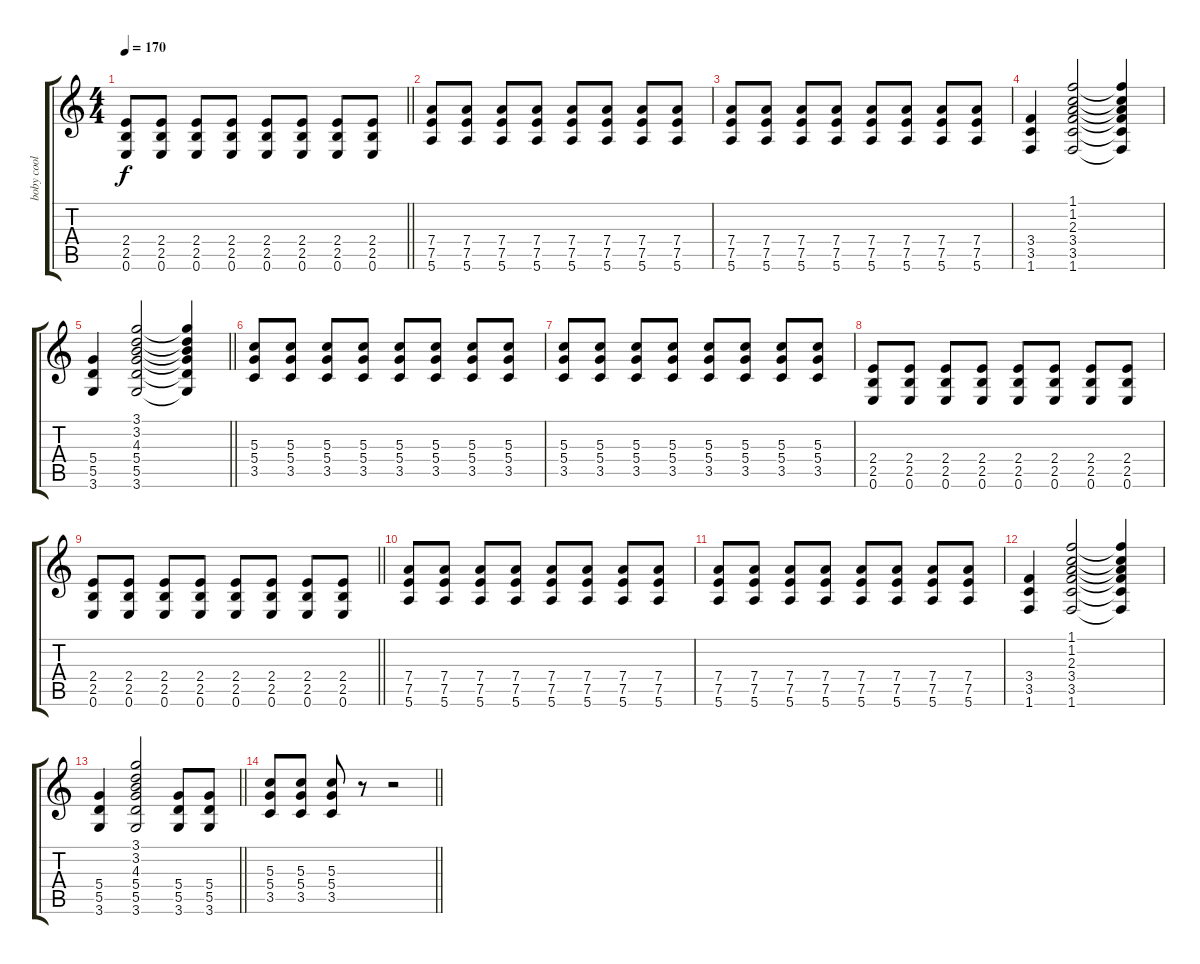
\track ("boby cool" "boby cool") {instrument overdrivenguitar}
\staff {score tabs}
\tuning (E4 B3 G3 D3 A2 E2) {hide}
\ts (4 4)
\tempo 170
\clef g2
\barLineRight lightlight
\ks c
(2.4 2.5 0.6).8{dy f} (2.4 2.5 0.6).8 (2.4 2.5 0.6).8 (2.4 2.5 0.6).8 (2.4 2.5 0.6).8 (2.4 2.5 0.6).8 (2.4 2.5 0.6).8 (2.4 2.5 0.6).8 |
(7.4 7.5 5.6).8 (7.4 7.5 5.6).8 (7.4 7.5 5.6).8 (7.4 7.5 5.6).8 (7.4 7.5 5.6).8 (7.4 7.5 5.6).8 (7.4 7.5 5.6).8 (7.4 7.5 5.6).8 |
(7.4 7.5 5.6).8 (7.4 7.5 5.6).8 (7.4 7.5 5.6).8 (7.4 7.5 5.6).8 (7.4 7.5 5.6).8 (7.4 7.5 5.6).8 (7.4 7.5 5.6).8 (7.4 7.5 5.6).8 |
(3.4 3.5 1.6).4 (1.1 1.2 2.3 3.4 3.5 1.6).2 (1.1{t} 1.2{t} 2.3{t} 3.4{t} 3.5{t} 1.6{t}).4 |
\barLineRight lightlight
(5.4 5.5 3.6).4 (3.1 3.2 4.3 5.4 5.5 3.6).2 (3.1{t} 3.2{t} 4.3{t} 5.4{t} 5.5{t} 3.6{t}).4 |
(5.3 5.4 3.5).8 (5.3 5.4 3.5).8 (5.3 5.4 3.5).8 (5.3 5.4 3.5).8 (5.3 5.4 3.5).8 (5.3 5.4 3.5).8 (5.3 5.4 3.5).8 (5.3 5.4 3.5).8 |
(5.3 5.4 3.5).8 (5.3 5.4 3.5).8 (5.3 5.4 3.5).8 (5.3 5.4 3.5).8 (5.3 5.4 3.5).8 (5.3 5.4 3.5).8 (5.3 5.4 3.5).8 (5.3 5.4 3.5).8 |
(2.4 2.5 0.6).8 (2.4 2.5 0.6).8 (2.4 2.5 0.6).8 (2.4 2.5 0.6).8 (2.4 2.5 0.6).8 (2.4 2.5 0.6).8 (2.4 2.5 0.6).8 (2.4 2.5 0.6).8 |
\barLineRight lightlight
(2.4 2.5 0.6).8 (2.4 2.5 0.6).8 (2.4 2.5 0.6).8 (2.4 2.5 0.6).8 (2.4 2.5 0.6).8 (2.4 2.5 0.6).8 (2.4 2.5 0.6).8 (2.4 2.5 0.6).8 |
(7.4 7.5 5.6).8 (7.4 7.5 5.6).8 (7.4 7.5 5.6).8 (7.4 7.5 5.6).8 (7.4 7.5 5.6).8 (7.4 7.5 5.6).8 (7.4 7.5 5.6).8 (7.4 7.5 5.6).8 |
(7.4 7.5 5.6).8 (7.4 7.5 5.6).8 (7.4 7.5 5.6).8 (7.4 7.5 5.6).8 (7.4 7.5 5.6).8 (7.4 7.5 5.6).8 (7.4 7.5 5.6).8 (7.4 7.5 5.6).8 |
(3.4 3.5 1.6).4 (1.1 1.2 2.3 3.4 3.5 1.6).2 (1.1{t} 1.2{t} 2.3{t} 3.4{t} 3.5{t} 1.6{t}).4 |
\barLineRight lightlight
(5.4 5.5 3.6).4 (3.1 3.2 4.3 5.4 5.5 3.6).2 (5.4 5.5 3.6).8 (5.4 5.5 3.6).8 |
\barLineRight lightlight
(5.3 5.4 3.5).8{volume 7 balance 0} (5.3 5.4 3.5).8 (5.3 5.4 3.5).8 r.8 r.2
